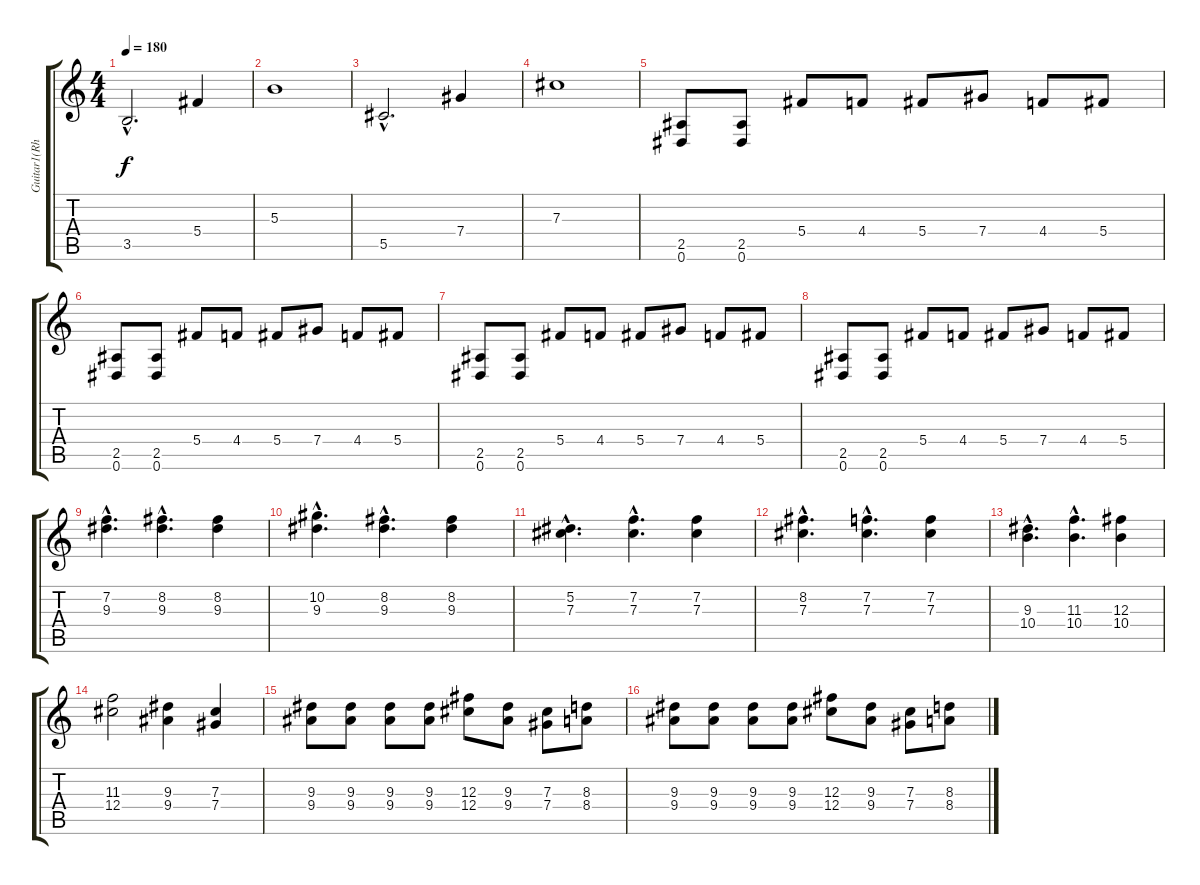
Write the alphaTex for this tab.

\track ("Guitar1(Rhythm)" "Guitar1(Rh") {instrument distortionguitar}
\staff {score tabs}
\tuning (Eb4 Bb3 Gb3 Db3 Ab2 Eb2) {hide}
\ts (4 4)
\tempo 180
\clef g2
\ks c
3.5{hac}.2{d dy f} 5.4.4 |
5.3.1 |
5.5{hac}.2{d} 7.4.4 |
7.3.1 |
(2.5 0.6).8 (2.5 0.6).8 5.4.8 4.4.8 5.4.8 7.4.8 4.4.8 5.4.8 |
(2.5 0.6).8 (2.5 0.6).8 5.4.8 4.4.8 5.4.8 7.4.8 4.4.8 5.4.8 |
(2.5 0.6).8 (2.5 0.6).8 5.4.8 4.4.8 5.4.8 7.4.8 4.4.8 5.4.8 |
(2.5 0.6).8 (2.5 0.6).8 5.4.8 4.4.8 5.4.8 7.4.8 4.4.8 5.4.8 |
(7.2{hac} 9.3{hac}).4{d} (8.2{hac} 9.3{hac}).4{d} (8.2 9.3).4 |
(10.2{hac} 9.3{hac}).4{d} (8.2{hac} 9.3{hac}).4{d} (8.2 9.3).4 |
(5.2{hac} 7.3{hac}).4{d} (7.2{hac} 7.3{hac}).4{d} (7.2 7.3).4 |
(8.2{hac} 7.3{hac}).4{d} (7.2{hac} 7.3{hac}).4{d} (7.2 7.3).4 |
(9.3{hac} 10.4{hac}).4{d} (11.3{hac} 10.4{hac}).4{d} (12.3 10.4).4 |
(11.3 12.4).2 (9.3 9.4).4 (7.3 7.4).4 |
(9.3 9.4).8 (9.3 9.4).8 (9.3 9.4).8 (9.3 9.4).8 (12.3 12.4).8 (9.3 9.4).8 (7.3 7.4).8 (8.3 8.4).8 |
(9.3 9.4).8 (9.3 9.4).8 (9.3 9.4).8 (9.3 9.4).8 (12.3 12.4).8 (9.3 9.4).8 (7.3 7.4).8 (8.3 8.4).8
